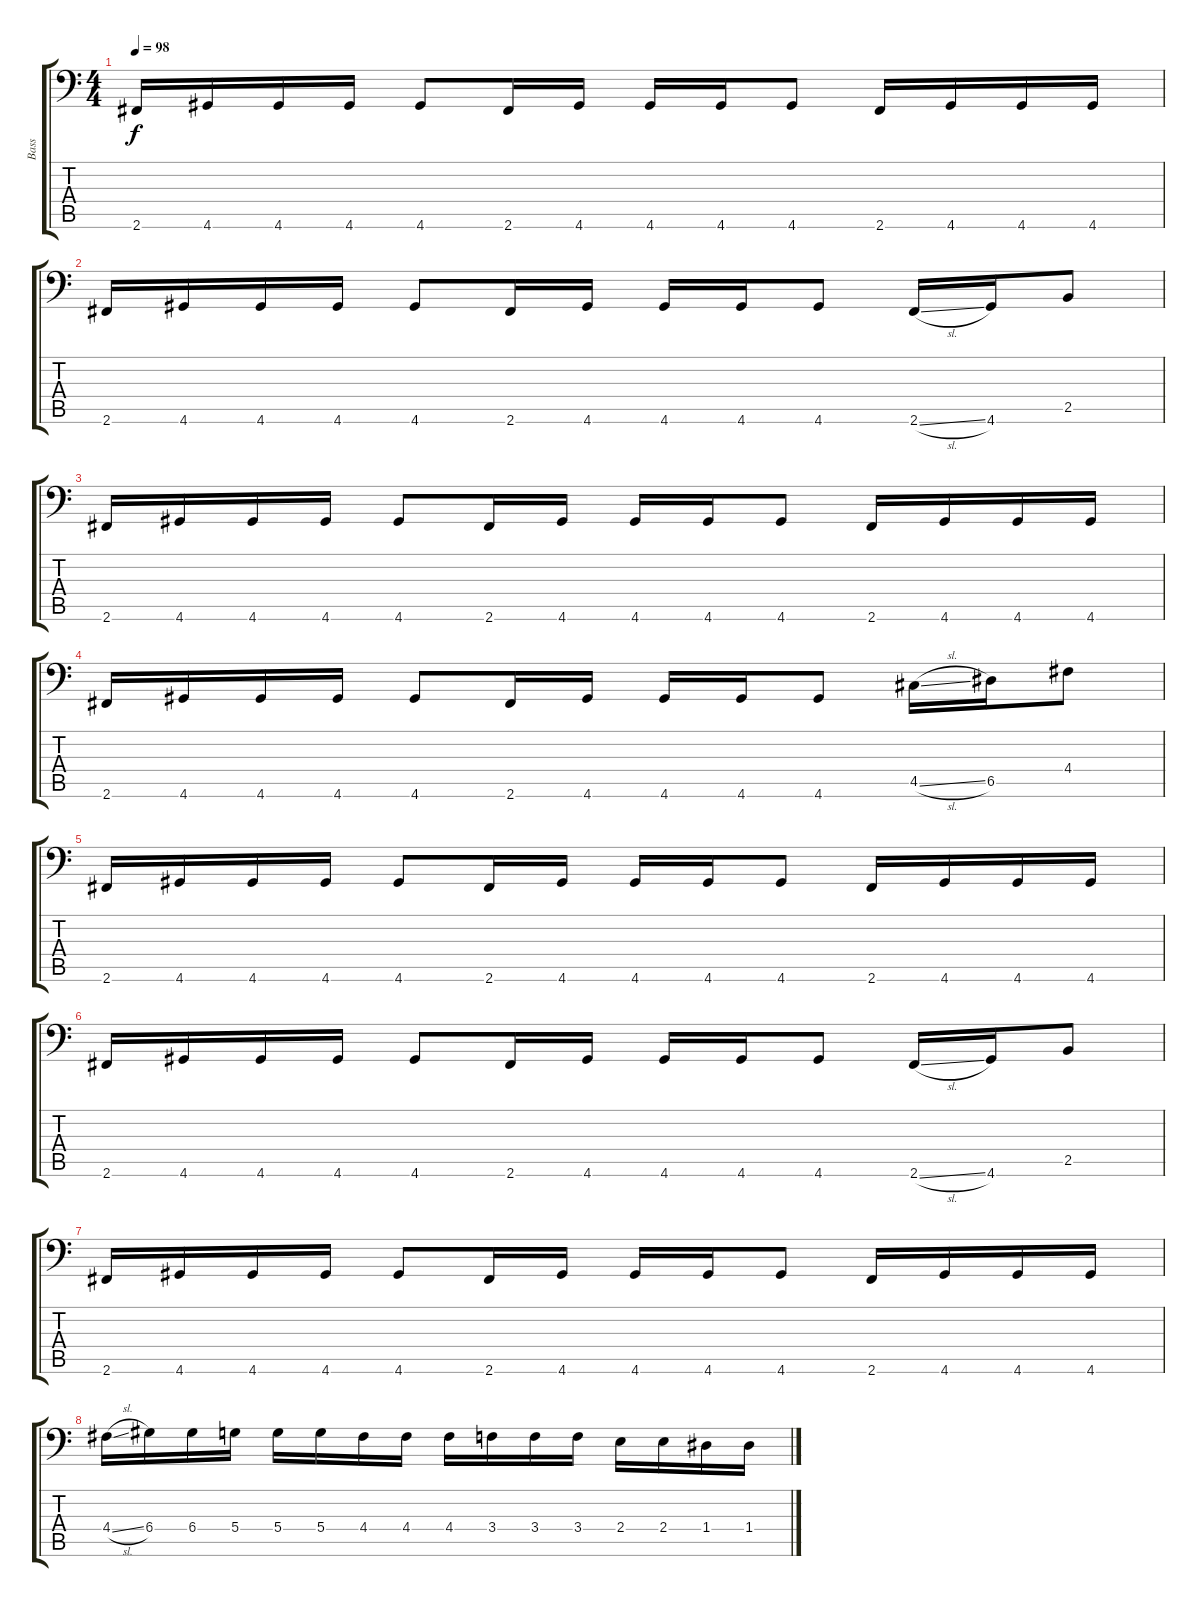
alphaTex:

\track ("Bass" "Bass") {instrument electricbassfinger}
\staff {score tabs}
\tuning (E3 B2 G2 D2 A1 E1) {hide}
\ts (4 4)
\tempo 98
\clef f4
\ks c
2.6.16{dy f} 4.6.16 4.6.16 4.6.16 4.6.8 2.6.16 4.6.16 4.6.16 4.6.16 4.6.8 2.6.16 4.6.16 4.6.16 4.6.16 |
2.6.16 4.6.16 4.6.16 4.6.16 4.6.8 2.6.16 4.6.16 4.6.16 4.6.16 4.6.8 2.6{sl}.16 4.6.16 2.5.8 |
2.6.16 4.6.16 4.6.16 4.6.16 4.6.8 2.6.16 4.6.16 4.6.16 4.6.16 4.6.8 2.6.16 4.6.16 4.6.16 4.6.16 |
2.6.16 4.6.16 4.6.16 4.6.16 4.6.8 2.6.16 4.6.16 4.6.16 4.6.16 4.6.8 4.5{sl}.16 6.5.16 4.4.8 |
2.6.16 4.6.16 4.6.16 4.6.16 4.6.8 2.6.16 4.6.16 4.6.16 4.6.16 4.6.8 2.6.16 4.6.16 4.6.16 4.6.16 |
2.6.16 4.6.16 4.6.16 4.6.16 4.6.8 2.6.16 4.6.16 4.6.16 4.6.16 4.6.8 2.6{sl}.16 4.6.16 2.5.8 |
2.6.16 4.6.16 4.6.16 4.6.16 4.6.8 2.6.16 4.6.16 4.6.16 4.6.16 4.6.8 2.6.16 4.6.16 4.6.16 4.6.16 |
4.4{sl}.16 6.4.16 6.4.16 5.4.16 5.4.16 5.4.16 4.4.16 4.4.16 4.4.16 3.4.16 3.4.16 3.4.16 2.4.16 2.4.16 1.4.16 1.4.16
